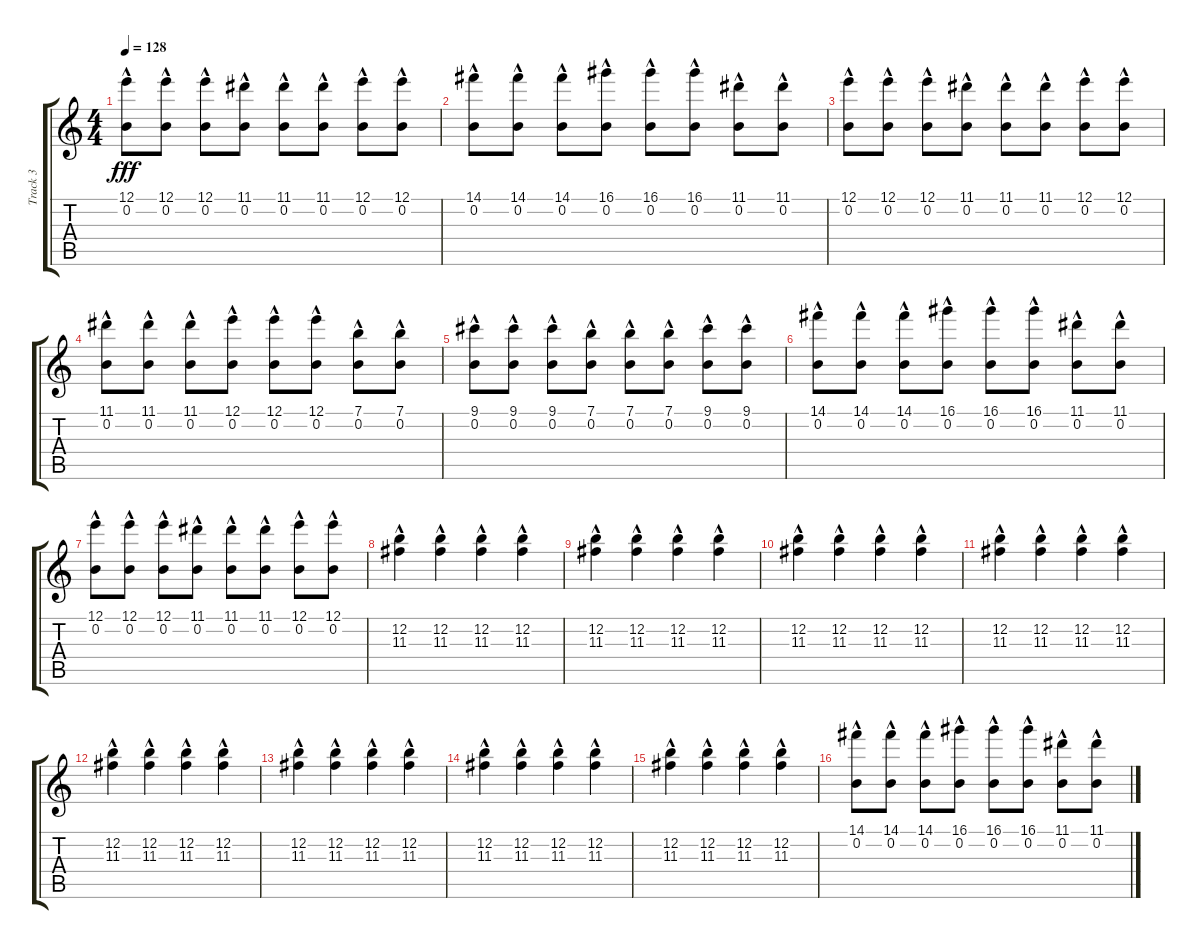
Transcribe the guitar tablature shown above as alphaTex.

\track ("Track 3" "Track 3") {instrument overdrivenguitar}
\staff {score tabs}
\tuning (E4 B3 G3 D3 A2 E2) {hide}
\ts (4 4)
\tempo 128
\clef g2
\ks c
(12.1{hac} 0.2{hac}).8{dy fff} (12.1{hac} 0.2{hac}).8 (12.1{hac} 0.2{hac}).8 (11.1{hac} 0.2{hac}).8 (11.1{hac} 0.2{hac}).8 (11.1{hac} 0.2{hac}).8 (12.1{hac} 0.2{hac}).8 (12.1{hac} 0.2{hac}).8 |
(14.1{hac} 0.2{hac}).8 (14.1{hac} 0.2{hac}).8 (14.1{hac} 0.2{hac}).8 (16.1{hac} 0.2{hac}).8 (16.1{hac} 0.2{hac}).8 (16.1{hac} 0.2{hac}).8 (11.1{hac} 0.2{hac}).8 (11.1{hac} 0.2{hac}).8 |
(12.1{hac} 0.2{hac}).8 (12.1{hac} 0.2{hac}).8 (12.1{hac} 0.2{hac}).8 (11.1{hac} 0.2{hac}).8 (11.1{hac} 0.2{hac}).8 (11.1{hac} 0.2{hac}).8 (12.1{hac} 0.2{hac}).8 (12.1{hac} 0.2{hac}).8 |
(11.1{hac} 0.2{hac}).8 (11.1{hac} 0.2{hac}).8 (11.1{hac} 0.2{hac}).8 (12.1{hac} 0.2{hac}).8 (12.1{hac} 0.2{hac}).8 (12.1{hac} 0.2{hac}).8 (7.1{hac} 0.2{hac}).8 (7.1{hac} 0.2{hac}).8 |
(9.1{hac} 0.2{hac}).8 (9.1{hac} 0.2{hac}).8 (9.1{hac} 0.2{hac}).8 (7.1{hac} 0.2{hac}).8 (7.1{hac} 0.2{hac}).8 (7.1{hac} 0.2{hac}).8 (9.1{hac} 0.2{hac}).8 (9.1{hac} 0.2{hac}).8 |
(14.1{hac} 0.2{hac}).8 (14.1{hac} 0.2{hac}).8 (14.1{hac} 0.2{hac}).8 (16.1{hac} 0.2{hac}).8 (16.1{hac} 0.2{hac}).8 (16.1{hac} 0.2{hac}).8 (11.1{hac} 0.2{hac}).8 (11.1{hac} 0.2{hac}).8 |
(12.1{hac} 0.2{hac}).8 (12.1{hac} 0.2{hac}).8 (12.1{hac} 0.2{hac}).8 (11.1{hac} 0.2{hac}).8 (11.1{hac} 0.2{hac}).8 (11.1{hac} 0.2{hac}).8 (12.1{hac} 0.2{hac}).8 (12.1{hac} 0.2{hac}).8 |
(12.2{hac} 11.3{hac}).4 (12.2{hac} 11.3{hac}).4 (12.2{hac} 11.3{hac}).4 (12.2{hac} 11.3{hac}).4 |
(12.2{hac} 11.3{hac}).4 (12.2{hac} 11.3{hac}).4 (12.2{hac} 11.3{hac}).4 (12.2{hac} 11.3{hac}).4 |
(12.2{hac} 11.3{hac}).4 (12.2{hac} 11.3{hac}).4 (12.2{hac} 11.3{hac}).4 (12.2{hac} 11.3{hac}).4 |
(12.2{hac} 11.3{hac}).4 (12.2{hac} 11.3{hac}).4 (12.2{hac} 11.3{hac}).4 (12.2{hac} 11.3{hac}).4 |
(12.2{hac} 11.3{hac}).4 (12.2{hac} 11.3{hac}).4 (12.2{hac} 11.3{hac}).4 (12.2{hac} 11.3{hac}).4 |
(12.2{hac} 11.3{hac}).4 (12.2{hac} 11.3{hac}).4 (12.2{hac} 11.3{hac}).4 (12.2{hac} 11.3{hac}).4 |
(12.2{hac} 11.3{hac}).4 (12.2{hac} 11.3{hac}).4 (12.2{hac} 11.3{hac}).4 (12.2{hac} 11.3{hac}).4 |
(12.2{hac} 11.3{hac}).4 (12.2{hac} 11.3{hac}).4 (12.2{hac} 11.3{hac}).4 (12.2{hac} 11.3{hac}).4 |
(14.1{hac} 0.2{hac}).8 (14.1{hac} 0.2{hac}).8 (14.1{hac} 0.2{hac}).8 (16.1{hac} 0.2{hac}).8 (16.1{hac} 0.2{hac}).8 (16.1{hac} 0.2{hac}).8 (11.1{hac} 0.2{hac}).8 (11.1{hac} 0.2{hac}).8
